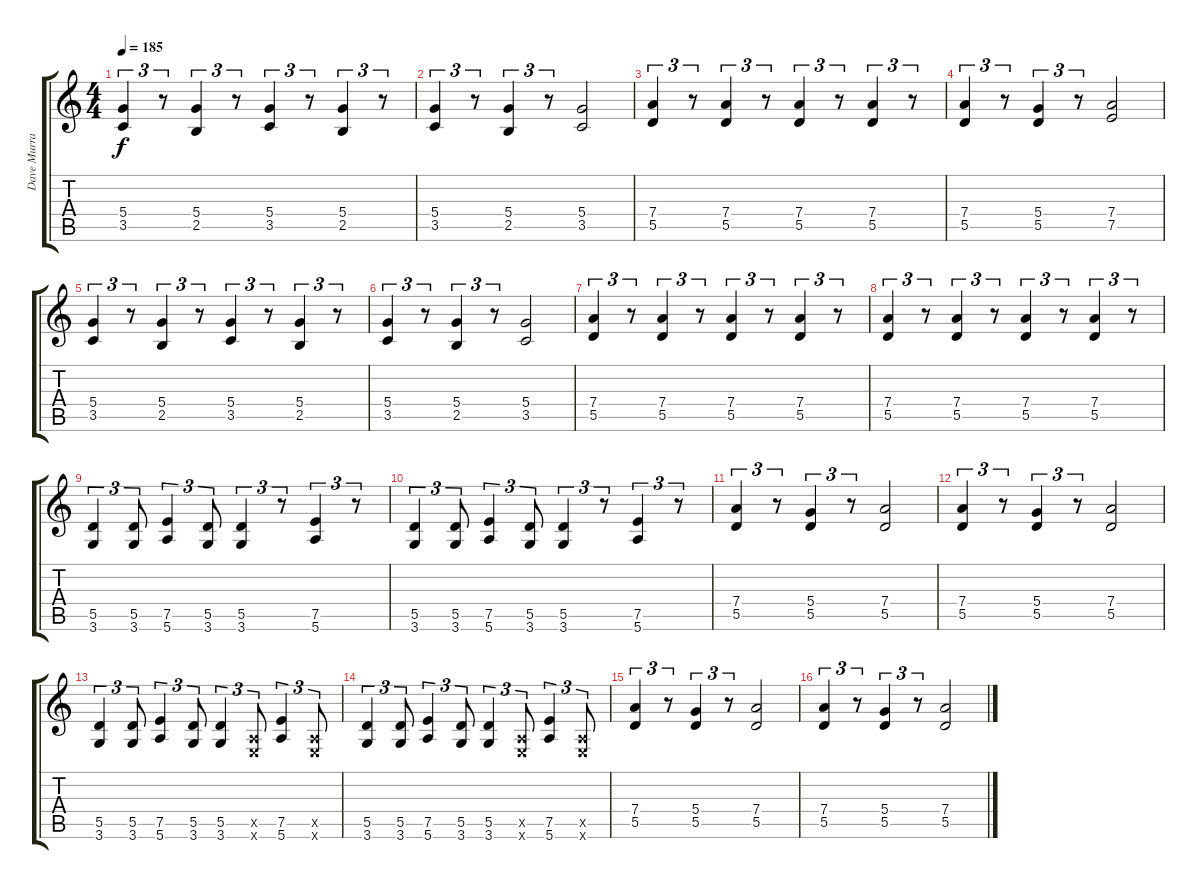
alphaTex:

\track ("Dave Murray" "Dave Murra") {instrument distortionguitar}
\staff {score tabs}
\tuning (E4 B3 G3 D3 A2 E2) {hide}
\ts (4 4)
\tempo 185
\clef g2
\ks c
(5.4 3.5).4{tu (3 2) dy f} r.8{tu (3 2)} (5.4 2.5).4{tu (3 2)} r.8{tu (3 2)} (5.4 3.5).4{tu (3 2)} r.8{tu (3 2)} (5.4 2.5).4{tu (3 2)} r.8{tu (3 2)} |
(5.4 3.5).4{tu (3 2)} r.8{tu (3 2)} (5.4 2.5).4{tu (3 2)} r.8{tu (3 2)} (5.4 3.5).2 |
(7.4 5.5).4{tu (3 2)} r.8{tu (3 2)} (7.4 5.5).4{tu (3 2)} r.8{tu (3 2)} (7.4 5.5).4{tu (3 2)} r.8{tu (3 2)} (7.4 5.5).4{tu (3 2)} r.8{tu (3 2)} |
(7.4 5.5).4{tu (3 2)} r.8{tu (3 2)} (5.4 5.5).4{tu (3 2)} r.8{tu (3 2)} (7.4 7.5).2 |
(5.4 3.5).4{tu (3 2)} r.8{tu (3 2)} (5.4 2.5).4{tu (3 2)} r.8{tu (3 2)} (5.4 3.5).4{tu (3 2)} r.8{tu (3 2)} (5.4 2.5).4{tu (3 2)} r.8{tu (3 2)} |
(5.4 3.5).4{tu (3 2)} r.8{tu (3 2)} (5.4 2.5).4{tu (3 2)} r.8{tu (3 2)} (5.4 3.5).2 |
(7.4 5.5).4{tu (3 2)} r.8{tu (3 2)} (7.4 5.5).4{tu (3 2)} r.8{tu (3 2)} (7.4 5.5).4{tu (3 2)} r.8{tu (3 2)} (7.4 5.5).4{tu (3 2)} r.8{tu (3 2)} |
(7.4 5.5).4{tu (3 2)} r.8{tu (3 2)} (7.4 5.5).4{tu (3 2)} r.8{tu (3 2)} (7.4 5.5).4{tu (3 2)} r.8{tu (3 2)} (7.4 5.5).4{tu (3 2)} r.8{tu (3 2)} |
(5.5 3.6).4{tu (3 2)} (5.5 3.6).8{tu (3 2)} (7.5 5.6).4{tu (3 2)} (5.5 3.6).8{tu (3 2)} (5.5 3.6).4{tu (3 2)} r.8{tu (3 2)} (7.5 5.6).4{tu (3 2)} r.8{tu (3 2)} |
(5.5 3.6).4{tu (3 2)} (5.5 3.6).8{tu (3 2)} (7.5 5.6).4{tu (3 2)} (5.5 3.6).8{tu (3 2)} (5.5 3.6).4{tu (3 2)} r.8{tu (3 2)} (7.5 5.6).4{tu (3 2)} r.8{tu (3 2)} |
(7.4 5.5).4{tu (3 2)} r.8{tu (3 2)} (5.4 5.5).4{tu (3 2)} r.8{tu (3 2)} (7.4 5.5).2 |
(7.4 5.5).4{tu (3 2)} r.8{tu (3 2)} (5.4 5.5).4{tu (3 2)} r.8{tu (3 2)} (7.4 5.5).2 |
(5.5 3.6).4{tu (3 2)} (5.5 3.6).8{tu (3 2)} (7.5 5.6).4{tu (3 2)} (5.5 3.6).8{tu (3 2)} (5.5 3.6).4{tu (3 2)} (0.5{x} 0.6{x}).8{tu (3 2)} (7.5 5.6).4{tu (3 2)} (0.5{x} 0.6{x}).8{tu (3 2)} |
(5.5 3.6).4{tu (3 2)} (5.5 3.6).8{tu (3 2)} (7.5 5.6).4{tu (3 2)} (5.5 3.6).8{tu (3 2)} (5.5 3.6).4{tu (3 2)} (0.5{x} 0.6{x}).8{tu (3 2)} (7.5 5.6).4{tu (3 2)} (0.5{x} 0.6{x}).8{tu (3 2)} |
(7.4 5.5).4{tu (3 2)} r.8{tu (3 2)} (5.4 5.5).4{tu (3 2)} r.8{tu (3 2)} (7.4 5.5).2 |
(7.4 5.5).4{tu (3 2)} r.8{tu (3 2)} (5.4 5.5).4{tu (3 2)} r.8{tu (3 2)} (7.4 5.5).2
